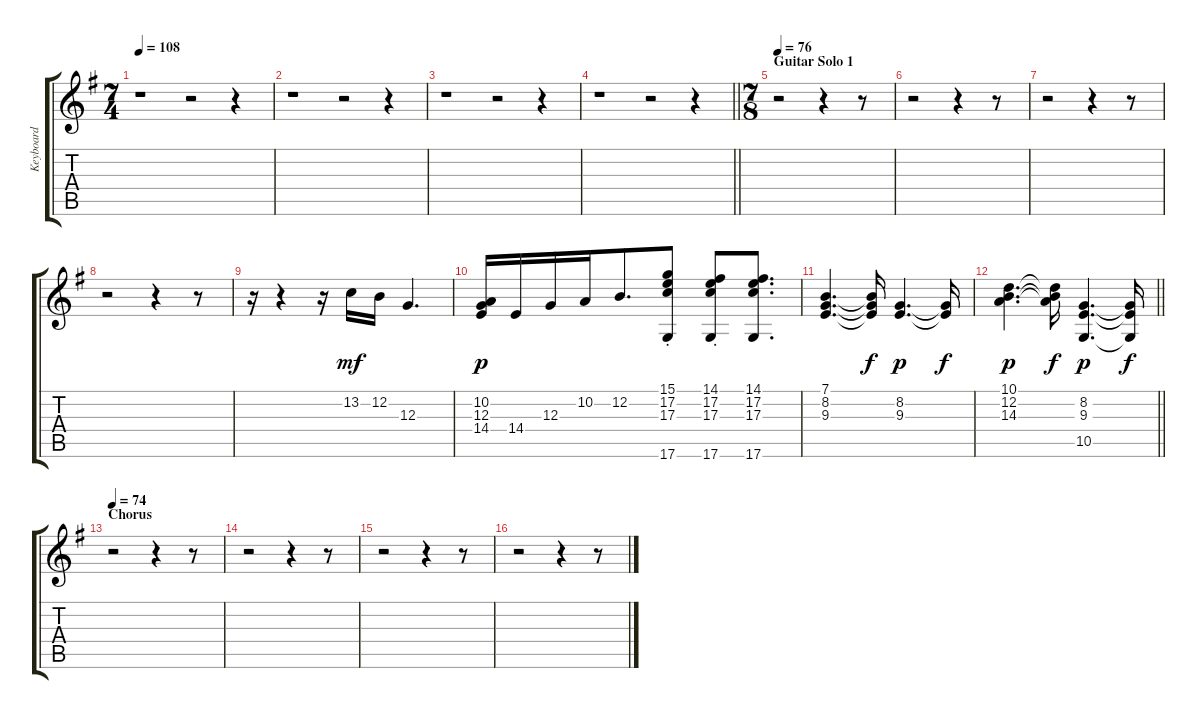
\track ("Keyboard" "Keyboard") {instrument fx8scifi}
\staff {score tabs}
\tuning (E4 B3 G3 D3 A2 D2) {hide}
\ts (7 4)
\tempo 108
\clef g2
\ks g
r.1{dy f} r.2 r.4 |
r.1 r.2 r.4 |
r.1 r.2 r.4 |
\barLineRight lightlight
r.1 r.2 r.4 |
\ts (7 8)
\section ("" "Guitar Solo 1")
\tempo 76
r.2 r.4 r.8 |
r.2 r.4 r.8 |
r.2 r.4 r.8 |
r.2 r.4 r.8 |
r.16{volume 14 instrument acousticgrandpiano} r.4 r.16 13.2.16{dy mf} 12.2.16 12.3.4{d} |
(10.2 12.3 14.4).16{dy p} 14.4.16 12.3.16 10.2.16 12.2.8{d} (15.1{st} 17.2{st} 17.3{st} 17.6{st}).8 (14.1{st} 17.2{st} 17.3{st} 17.6{st}).8 (14.1 17.2 17.3 17.6).8{d} |
(7.1 8.2 9.3).4{d} (7.1{t} 8.2{t} 9.3{t}).16{dy f} (8.2 9.3).4{d dy p} (8.2{t} 9.3{t}).16{dy f} |
\barLineRight lightlight
(10.1 12.2 14.3).4{d dy p} (10.1{t} 12.2{t} 14.3{t}).16{dy f} (8.2 9.3 10.5).4{d dy p} (8.2{t} 9.3{t} 10.5{t}).16{dy f} |
\section ("" "Chorus")
\tempo 74
r.2 r.4 r.8 |
r.2 r.4 r.8 |
r.2 r.4 r.8 |
r.2 r.4 r.8
